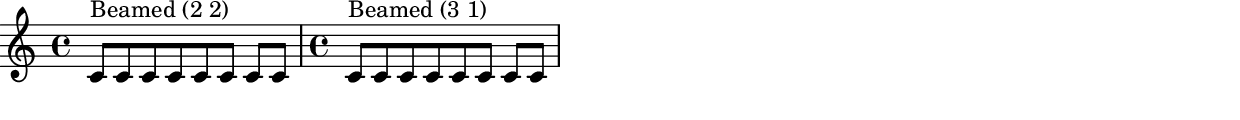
%% Generated by lilypond-book.py
%% Options: [exampleindent=10.16\mm,indent=0\mm,line-width=160\mm,quote]
\include "lilypond-book-preamble.ly"


% ****************************************************************
% Start cut-&-pastable-section
% ****************************************************************



\paper {
  indent = 0\mm
  line-width = 160\mm
  % offset the left padding, also add 1mm as lilypond creates cropped
  % images with a little space on the right
  line-width = #(- line-width (* mm  3.000000) (* mm 1))
  line-width = 160\mm - 2.0 * 10.16\mm
  % offset the left padding, also add 1mm as lilypond creates cropped
  % images with a little space on the right
  line-width = #(- line-width (* mm  3.000000) (* mm 1))
}

\layout {
  
}





% ****************************************************************
% ly snippet:
% ****************************************************************
\sourcefileline 1168
\score {
  \relative c' {
    % This call will fail because the context isn't yet instantiated
    \overrideTimeSignatureSettings
      4/4        % timeSignatureFraction
      1/4        % baseMomentFraction
      3,1        % beatStructure
      #'()       % beamExceptions
    \time 4/4
    c8^\markup {"Beamed (2 2)"}
    \repeat unfold 7 { c8 } |
    % This call will succeed
    \overrideTimeSignatureSettings
      4/4        % timeSignatureFraction
      1/4        % baseMomentFraction
      3,1        % beatStructure
      #'()       % beamExceptions
    \time 4/4
    c8^\markup {"Beamed (3 1)"}
    \repeat unfold 7 { c8 } |
  }
}



% ****************************************************************
% end ly snippet
% ****************************************************************
